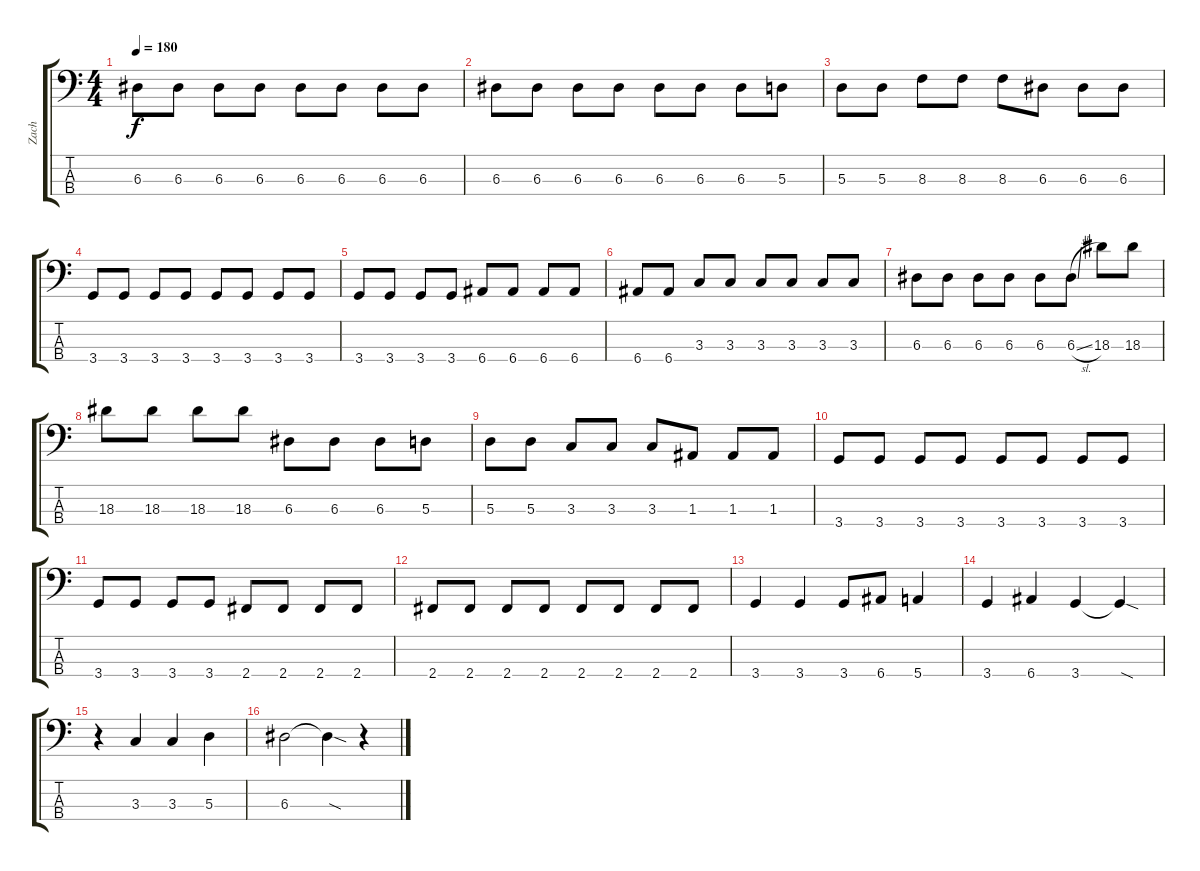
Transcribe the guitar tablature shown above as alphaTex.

\track ("Zach" "Zach") {instrument electricbassfinger}
\staff {score tabs}
\tuning (G2 D2 A1 E1) {hide}
\ts (4 4)
\tempo 180
\clef f4
\ks c
6.3.8{dy f} 6.3.8 6.3.8 6.3.8 6.3.8 6.3.8 6.3.8 6.3.8 |
6.3.8 6.3.8 6.3.8 6.3.8 6.3.8 6.3.8 6.3.8 5.3.8 |
5.3.8 5.3.8 8.3.8 8.3.8 8.3.8 6.3.8 6.3.8 6.3.8 |
3.4.8 3.4.8 3.4.8 3.4.8 3.4.8 3.4.8 3.4.8 3.4.8 |
3.4.8 3.4.8 3.4.8 3.4.8 6.4.8 6.4.8 6.4.8 6.4.8 |
6.4.8 6.4.8 3.3.8 3.3.8 3.3.8 3.3.8 3.3.8 3.3.8 |
6.3.8 6.3.8 6.3.8 6.3.8 6.3.8 6.3{sl}.8 18.3.8 18.3.8 |
18.3.8 18.3.8 18.3.8 18.3.8 6.3.8 6.3.8 6.3.8 5.3.8 |
5.3.8 5.3.8 3.3.8 3.3.8 3.3.8 1.3.8 1.3.8 1.3.8 |
3.4.8 3.4.8 3.4.8 3.4.8 3.4.8 3.4.8 3.4.8 3.4.8 |
3.4.8 3.4.8 3.4.8 3.4.8 2.4.8 2.4.8 2.4.8 2.4.8 |
2.4.8 2.4.8 2.4.8 2.4.8 2.4.8 2.4.8 2.4.8 2.4.8 |
3.4.4 3.4.4 3.4.8 6.4.8 5.4.4 |
3.4.4 6.4.4 3.4.4 3.4{sod t}.4 |
r.4 3.3.4 3.3.4 5.3.4 |
6.3.2 6.3{sod t}.4 r.4
